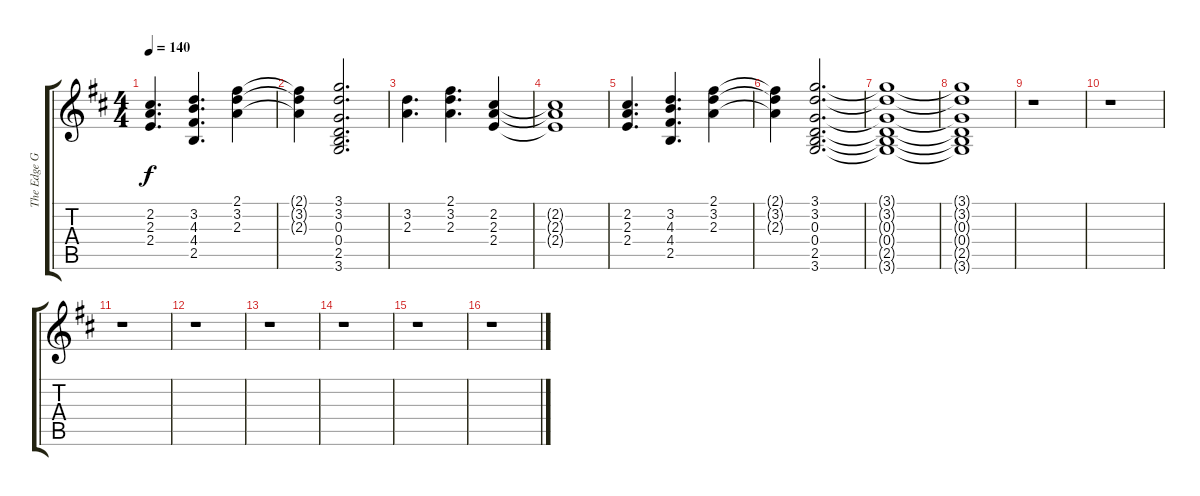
\track ("The Edge Guitar 2 [Overdriver]" "The Edge G") {instrument overdrivenguitar}
\staff {score tabs}
\tuning (E4 B3 G3 D3 A2 E2) {hide}
\ts (4 4)
\tempo 140
\clef g2
\ks d
(2.2 2.3 2.4).4{d dy f} (3.2 4.3 4.4 2.5).4{d} (2.1 3.2 2.3).4 |
(2.1{t} 3.2{t} 2.3{t}).4 (3.1 3.2 0.3 0.4 2.5 3.6).2{d} |
(3.2 2.3).4{d} (2.1 3.2 2.3).4{d} (2.2 2.3 2.4).4 |
(2.2{t} 2.3{t} 2.4{t}).1 |
(2.2 2.3 2.4).4{d} (3.2 4.3 4.4 2.5).4{d} (2.1 3.2 2.3).4 |
(2.1{t} 3.2{t} 2.3{t}).4 (3.1 3.2 0.3 0.4 2.5 3.6).2{d} |
(3.1{t} 3.2{t} 0.3{t} 0.4{t} 2.5{t} 3.6{t}).1 |
(3.1{t} 3.2{t} 0.3{t} 0.4{t} 2.5{t} 3.6{t}).1 |
r.1 |
r.1 |
r.1 |
r.1 |
r.1 |
r.1 |
r.1 |
r.1
